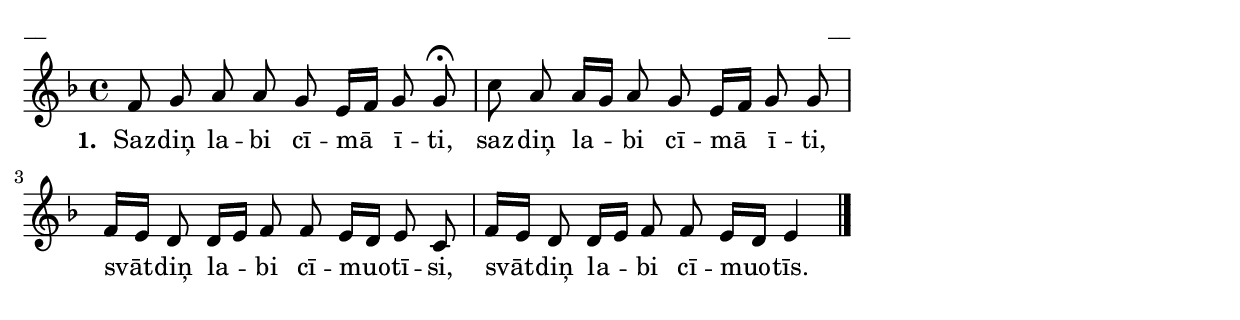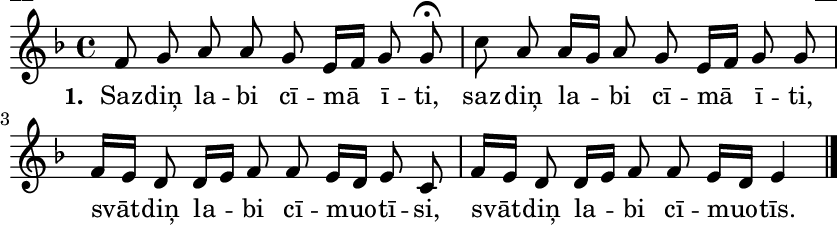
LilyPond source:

\version "2.13.18"
#(ly:set-option 'crop #t)

\paper {
line-width = 14\cm
left-margin = 0.4\cm
between-system-padding = 0.1\cm
between-system-space = 0.1\cm
}
% SBTZK, p.58
\layout {
indent = #0
ragged-last = ##f
}


voiceA = \relative c' {
\clef "treble"
\key f \major
\time 4/4
f8 g a a g e16 [f] g8 g \fermata | c a a16 [g] a8 g e16 [f] g8 g |
f16 [e] d8 d16 [e] f8 f e16 [d] e8 c | f16 [e] d8 d16 [e] f8 f e16 [d] e4 \bar"|."
}

lyricA = \lyricmode {
\set stanza = "1. "
Saz -- diņ la -- bi cī -- mā ī -- ti, saz -- diņ la -- bi cī -- mā ī -- ti,
svāt -- diņ la -- bi cī -- muo -- tī -- si, svāt -- diņ la -- bi cī -- muo -- tīs.
}


fullScore = <<
%\new ChordNames { \chordsA }
\new Staff {
<<
\new Voice = "voiceA" { \oneVoice \autoBeamOff \voiceA }
\new Lyrics \lyricsto "voiceA"  \lyricA
%\new Voice = "voiceB" { \voiceTwo \autoBeamOff \voiceB }
>>
}
>>



\score {
\fullScore
\header { piece = "__" opus = "__" }
}
\markup { \with-color #(x11-color 'white) \sans \smaller "__" }
\score {
\unfoldRepeats
\fullScore
\midi {
\context { \Staff \remove "Staff_performer" }
\context { \Voice \consists "Staff_performer" }
}
}


